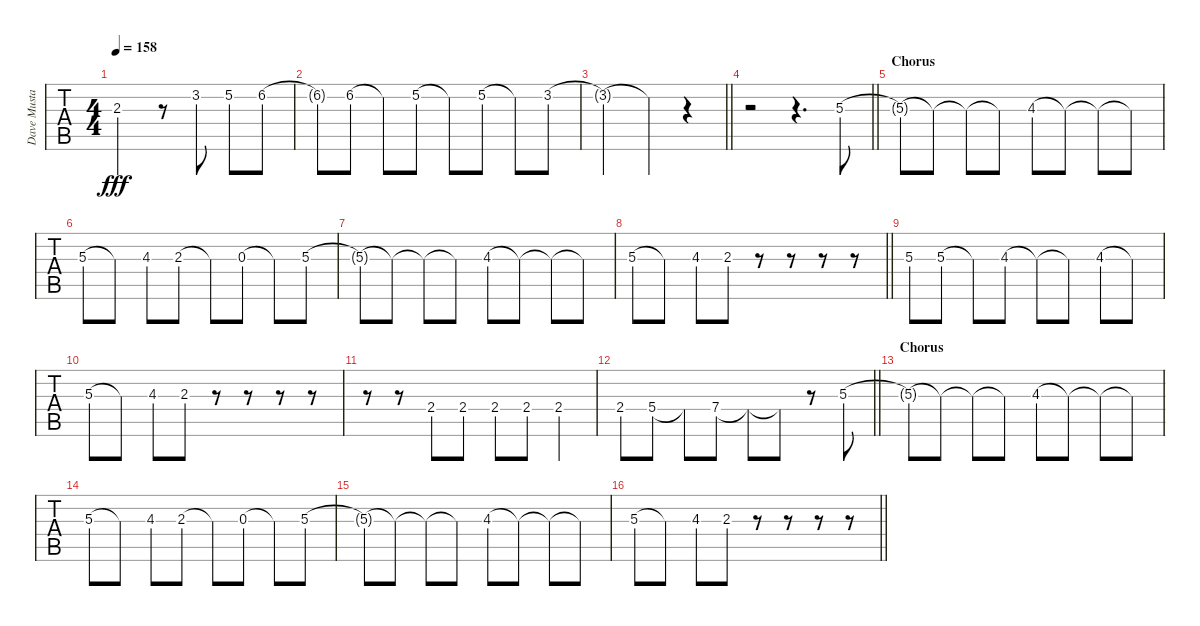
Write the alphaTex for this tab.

\track ("Dave Mustaine (Vocais)" "Dave Musta") {instrument lead3calliope}
\staff {tabs}
\tuning (E4 B3 G3 D3 A2 E2) {hide}
\ts (4 4)
\tempo 158
\clef g2
\ks c
2.3{t}.2{dy fff} r.8 3.2.8 5.2.8 6.2.8 |
6.2{t}.8 6.2.8 6.2{t}.8 5.2.8 5.2{t}.8 5.2.8 5.2{t}.8 3.2.8 |
\barLineRight lightlight
3.2{t}.2 3.2{t}.4 r.4 |
\barLineRight lightlight
r.2 r.4{d} 5.3.8 |
\section ("" "Chorus")
5.3{t}.8 5.3{t}.8 5.3{t}.8 5.3{t}.8 4.3.8 4.3{t}.8 4.3{t}.8 4.3{t}.8 |
5.3.8 5.3{t}.8 4.3.8 2.3.8 2.3{t}.8 0.3.8 0.3{t}.8 5.3.8 |
5.3{t}.8 5.3{t}.8 5.3{t}.8 5.3{t}.8 4.3.8 4.3{t}.8 4.3{t}.8 4.3{t}.8 |
\barLineRight lightlight
5.3.8 5.3{t}.8 4.3.8 2.3.8 r.8 r.8 r.8 r.8 |
5.3.8 5.3.8 5.3{t}.8 4.3.8 4.3{t}.8 4.3{t}.8 4.3.8 4.3{t}.8 |
5.3.8 5.3{t}.8 4.3.8 2.3.8 r.8 r.8 r.8 r.8 |
r.8 r.8 2.4.8 2.4.8 2.4.8 2.4.8 2.4.4 |
\barLineRight lightlight
2.4.8 5.4.8 5.4{t}.8 7.4.8 7.4{t}.8 7.4{t}.8 r.8 5.3.8 |
\section ("" "Chorus")
5.3{t}.8 5.3{t}.8 5.3{t}.8 5.3{t}.8 4.3.8 4.3{t}.8 4.3{t}.8 4.3{t}.8 |
5.3.8 5.3{t}.8 4.3.8 2.3.8 2.3{t}.8 0.3.8 0.3{t}.8 5.3.8 |
5.3{t}.8 5.3{t}.8 5.3{t}.8 5.3{t}.8 4.3.8 4.3{t}.8 4.3{t}.8 4.3{t}.8 |
\barLineRight lightlight
5.3.8 5.3{t}.8 4.3.8 2.3.8 r.8 r.8 r.8 r.8
